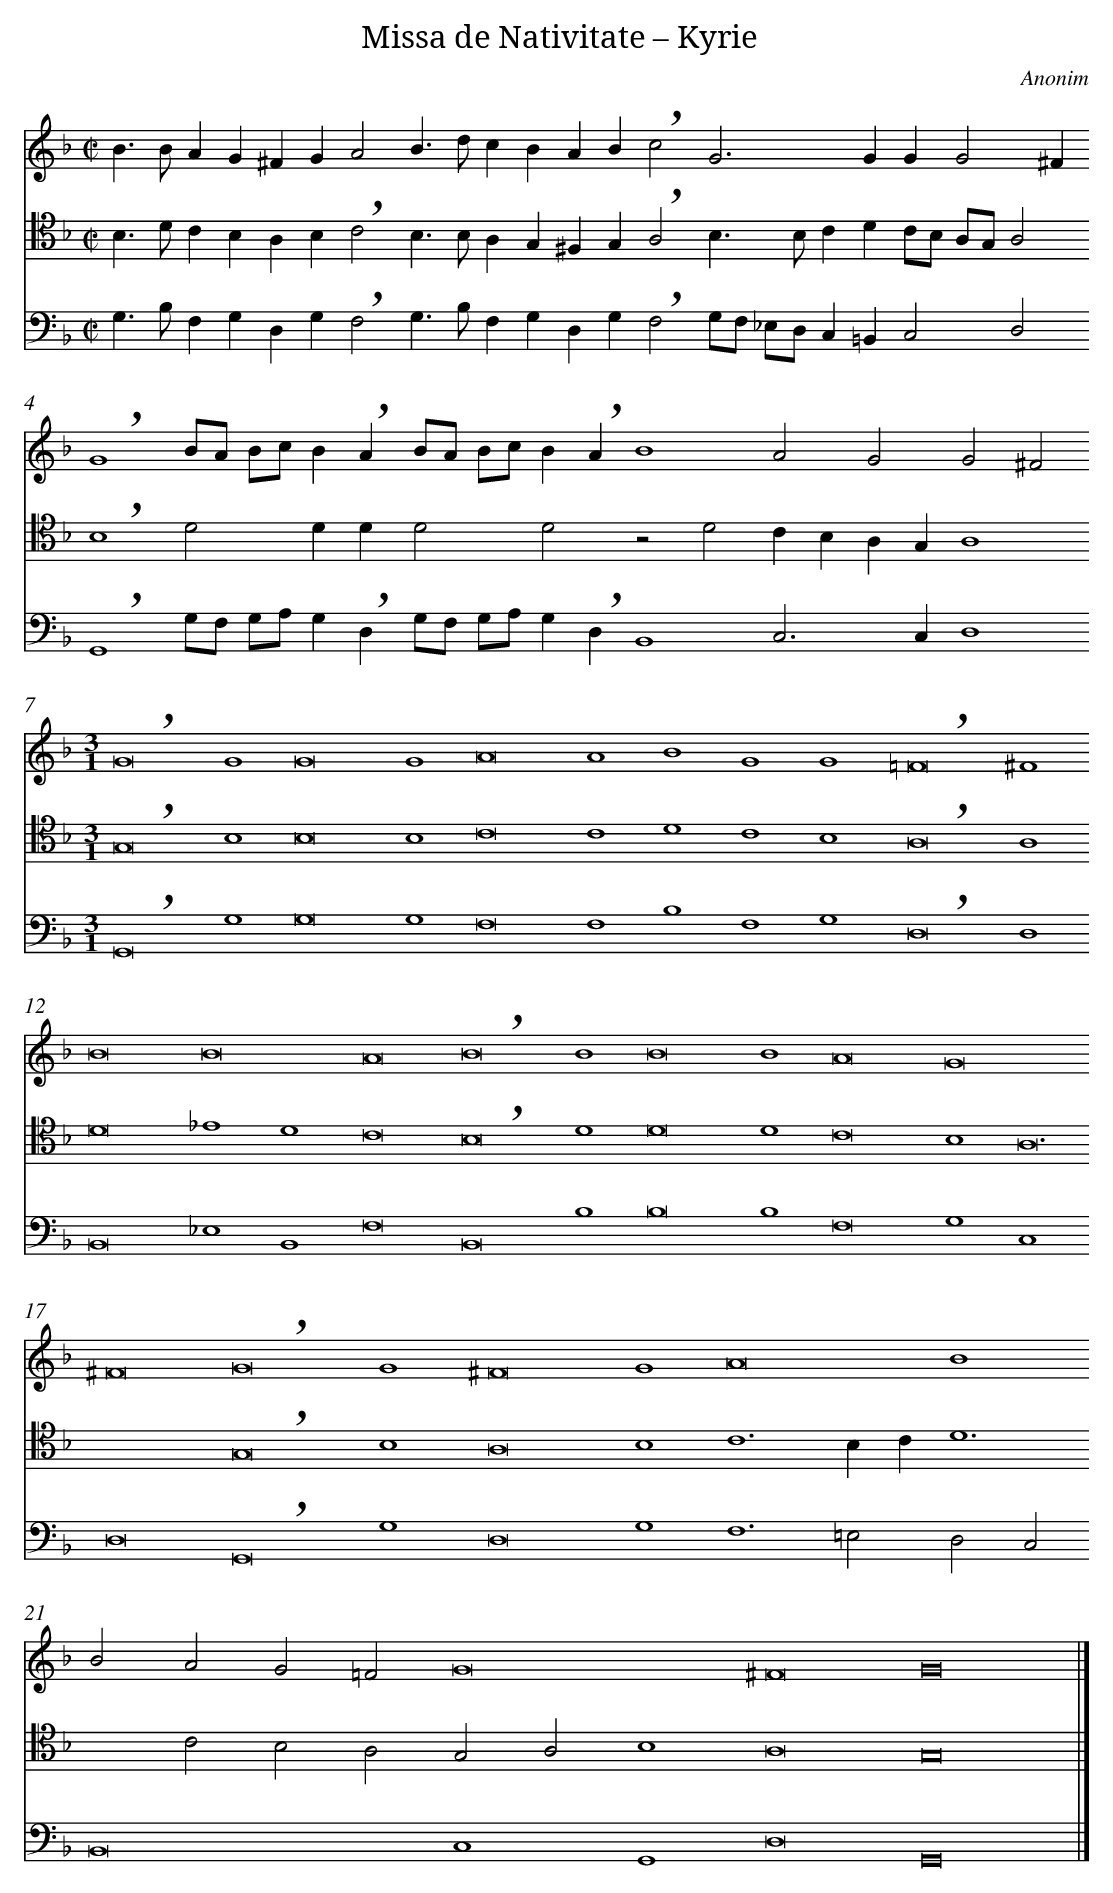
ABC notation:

X:1
T: Missa de Nativitate – Kyrie
C: Anonim
L: 1/4
M: C|
V: 1
V: 2 clef=tenor
V: 3 clef=bass
K: F
[V:1] B>BAG^FGA2 [|]
[V:2] B,>DCB,A,B,!breath!C2 [|]
[V:3] G,>B,F,G,D,G,!breath!F,2 [|]
[V:1] B>dcBAB!breath!c2 [|]
[V:2] B,>B,A,G,^F,G,!breath!A,2 [|]
[V:3] G,>B,F,G,D,G,!breath!F,2 [|]
[V:1] G2>G2GG2^F [|]
[V:2] B,>B,CDC/B,/ A,/G,/A,2 [|]
[V:3] G,/F,/ _E,/D,/C,=B,,C,2D,2 [|]
[V:1] !breath!G4B/A/ B/c/B!breath!A [|]
[V:2] !breath!B,4D2DD [|]
[V:3] !breath!G,,4G,/F,/ G,/A,/G,!breath!D, [|]
[V:1] B/A/ B/c/B!breath!AB4 [|]
[V:2] D2D2z2D2 [|]
[V:3] G,/F,/ G,/A,/G,!breath!D,B,,4 [|]
[V:1] A2G2G2^F2 [|]
[V:2] CB,A,G,A,4 [|]
[V:3] C,2>C,2D,4 [|]
[V:1] [M:3/1]!breath!G8G4 [|]
[V:2] [M:3/1]!breath!G,8B,4 [|]
[V:3] [M:3/1]!breath!G,,8G,4 [|]
[V:1] G8G4 [|]
[V:2] B,8B,4 [|]
[V:3] G,8G,4 [|]
[V:1] A8A4 [|]
[V:2] C8C4 [|]
[V:3] F,8F,4 [|]
[V:1] B4G4G4 [|]
[V:2] D4C4B,4 [|]
[V:3] B,4F,4G,4 [|]
[V:1] !breath!=F8^F4 [|]
[V:2] !breath!A,8A,4 [|]
[V:3] !breath!D,8D,4 [|]
[V:1] B8B8 [|]
[V:2] D8_E4 [|]
[V:3] B,,8_E,4 [|]
[V:1] A8 [|]
[V:2] D4C8 [|]
[V:3] B,,4F,8 [|]
[V:1] !breath!B8B4 [|]
[V:2] !breath!B,8D4 [|]
[V:3] B,,8B,4 [|]
[V:1] B8B4 [|]
[V:2] D8D4 [|]
[V:3] B,8B,4 [|]
[V:1] A8G8 [|]
[V:2] C8B,4 [|]
[V:3] F,8G,4 [|]
[V:1] ^F8 [|]
[V:2] A,12 [|]
[V:3] C,4D,8 [|]
[V:1] !breath!G8G4 [|]
[V:2] !breath!G,8B,4 [|]
[V:3] !breath!G,,8G,4 [|]
[V:1] ^F8G4 [|]
[V:2] A,8B,4 [|]
[V:3] D,8G,4 [|]
[V:1] A8B4 [|]
[V:2] C6B,CD6 [|]
[V:3] F,4>=E,4D,2C,2 [|]
[V:1] B2A2G2=F2G8 [|]
[V:2] C2B,2A,2G,2A,2 [|]
[V:3] B,,8C,4 [|]
[V:1] ^F8 [|]
[V:2] B,4A,8 [|]
[V:3] G,,4D,8 [|]
[V:1] G12 |]
[V:2] G,12 |]
[V:3] G,,12 |]
